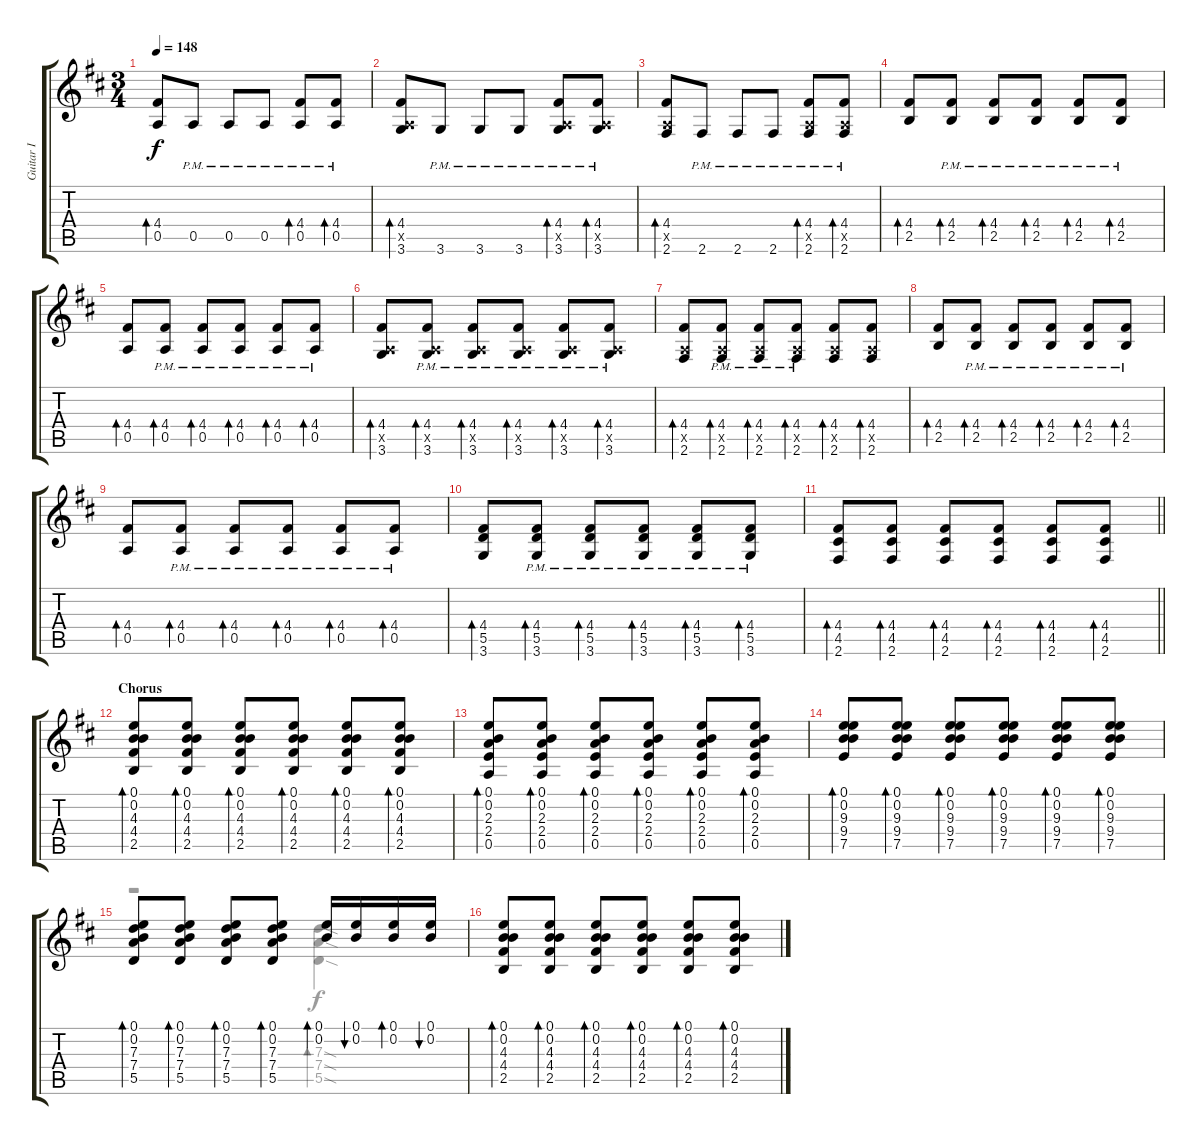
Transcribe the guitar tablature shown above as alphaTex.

\track ("Guitar I" "Guitar I") {instrument overdrivenguitar}
\staff {score tabs}
\tuning (E4 B3 G3 D3 A2 E2) {hide}
\voice
\ts (3 4)
\tempo 148
\clef g2
\ks bminor
(4.4 0.5).8{bd 60 dy f} 0.5{pm}.8 0.5{pm}.8 0.5{pm}.8 (4.4{pm} 0.5{pm}).8{bd 60} (4.4{pm} 0.5{pm}).8{bd 60} |
(4.4 0.5{x} 3.6).8{bd 60} 3.6{pm}.8 3.6{pm}.8 3.6{pm}.8 (4.4{pm} 0.5{x} 3.6{pm}).8{bd 60} (4.4{pm} 0.5{x} 3.6{pm}).8{bd 60} |
(4.4 0.5{x} 2.6).8{bd 60} 2.6{pm}.8 2.6{pm}.8 2.6{pm}.8 (4.4{pm} 0.5{x} 2.6{pm}).8{bd 60} (4.4{pm} 0.5{x} 2.6{pm}).8{bd 60} |
(4.4 2.5).8{bd 60} (4.4{pm} 2.5{pm}).8{bd 60} (4.4{pm} 2.5{pm}).8{bd 60} (4.4{pm} 2.5{pm}).8{bd 60} (4.4{pm} 2.5{pm}).8{bd 60} (4.4{pm} 2.5{pm}).8{bd 60} |
(4.4 0.5).8{bd 60} (4.4{pm} 0.5{pm}).8{bd 60} (4.4{pm} 0.5{pm}).8{bd 60} (4.4{pm} 0.5{pm}).8{bd 60} (4.4{pm} 0.5{pm}).8{bd 60} (4.4{pm} 0.5{pm}).8{bd 60} |
(4.4 0.5{x} 3.6).8{bd 60} (4.4{pm} 0.5{x} 3.6{pm}).8{bd 60} (4.4{pm} 0.5{x} 3.6{pm}).8{bd 60} (4.4{pm} 0.5{x} 3.6{pm}).8{bd 60} (4.4{pm} 0.5{x} 3.6{pm}).8{bd 60} (4.4{pm} 0.5{x} 3.6{pm}).8{bd 60} |
(4.4 0.5{x} 2.6).8{bd 60} (4.4{pm} 0.5{x} 2.6{pm}).8{bd 60} (4.4{pm} 0.5{x} 2.6{pm}).8{bd 60} (4.4{pm} 0.5{x} 2.6{pm}).8{bd 60} (4.4 0.5{x} 2.6).8{bd 60} (4.4 0.5{x} 2.6).8{bd 60} |
(4.4 2.5).8{bd 60} (4.4{pm} 2.5{pm}).8{bd 60} (4.4{pm} 2.5{pm}).8{bd 60} (4.4{pm} 2.5{pm}).8{bd 60} (4.4{pm} 2.5{pm}).8{bd 60} (4.4{pm} 2.5{pm}).8{bd 60} |
(4.4 0.5).8{bd 60} (4.4{pm} 0.5{pm}).8{bd 60} (4.4{pm} 0.5{pm}).8{bd 60} (4.4{pm} 0.5{pm}).8{bd 60} (4.4{pm} 0.5{pm}).8{bd 60} (4.4{pm} 0.5{pm}).8{bd 60} |
(4.4 5.5 3.6).8{bd 60} (4.4{pm} 5.5{pm} 3.6{pm}).8{bd 60} (4.4{pm} 5.5{pm} 3.6{pm}).8{bd 60} (4.4{pm} 5.5{pm} 3.6{pm}).8{bd 60} (4.4{pm} 5.5{pm} 3.6{pm}).8{bd 60} (4.4{pm} 5.5{pm} 3.6{pm}).8{bd 60} |
\barLineRight lightlight
(4.4 4.5 2.6).8{bd 60} (4.4 4.5 2.6).8{bd 60} (4.4 4.5 2.6).8{bd 60} (4.4 4.5 2.6).8{bd 60} (4.4 4.5 2.6).8{bd 60} (4.4 4.5 2.6).8{bd 60} |
\section ("" "Chorus")
(0.1 0.2 4.3 4.4 2.5).8{bd 60} (0.1 0.2 4.3 4.4 2.5).8{bd 60} (0.1 0.2 4.3 4.4 2.5).8{bd 60} (0.1 0.2 4.3 4.4 2.5).8{bd 60} (0.1 0.2 4.3 4.4 2.5).8{bd 60} (0.1 0.2 4.3 4.4 2.5).8{bd 60} |
(0.1 0.2 2.3 2.4 0.5).8{bd 60} (0.1 0.2 2.3 2.4 0.5).8{bd 60} (0.1 0.2 2.3 2.4 0.5).8{bd 60} (0.1 0.2 2.3 2.4 0.5).8{bd 60} (0.1 0.2 2.3 2.4 0.5).8{bd 60} (0.1 0.2 2.3 2.4 0.5).8{bd 60} |
(0.1 0.2 9.3 9.4 7.5).8{bd 60} (0.1 0.2 9.3 9.4 7.5).8{bd 60} (0.1 0.2 9.3 9.4 7.5).8{bd 60} (0.1 0.2 9.3 9.4 7.5).8{bd 60} (0.1 0.2 9.3 9.4 7.5).8{bd 60} (0.1 0.2 9.3 9.4 7.5).8{bd 60} |
(0.1 0.2 7.3 7.4 5.5).8{bd 60} (0.1 0.2 7.3 7.4 5.5).8{bd 60} (0.1 0.2 7.3 7.4 5.5).8{bd 60} (0.1 0.2 7.3 7.4 5.5).8{bd 60} (0.1 0.2).16{bd 60} (0.1 0.2).16{bu 60} (0.1 0.2).16{bd 60} (0.1 0.2).16{bu 60} |
(0.1 0.2 4.3 4.4 2.5).8{bd 60} (0.1 0.2 4.3 4.4 2.5).8{bd 60} (0.1 0.2 4.3 4.4 2.5).8{bd 60} (0.1 0.2 4.3 4.4 2.5).8{bd 60} (0.1 0.2 4.3 4.4 2.5).8{bd 60} (0.1 0.2 4.3 4.4 2.5).8{bd 60}
\voice
\clef g2
\ottava regular
\simile none
\ks bminor
|
|
|
|
|
|
|
|
|
|
\barLineRight lightlight
|
|
|
|
r.2 (7.3{sod} 7.4{sod} 5.5{sod}).4{bd 60} |
